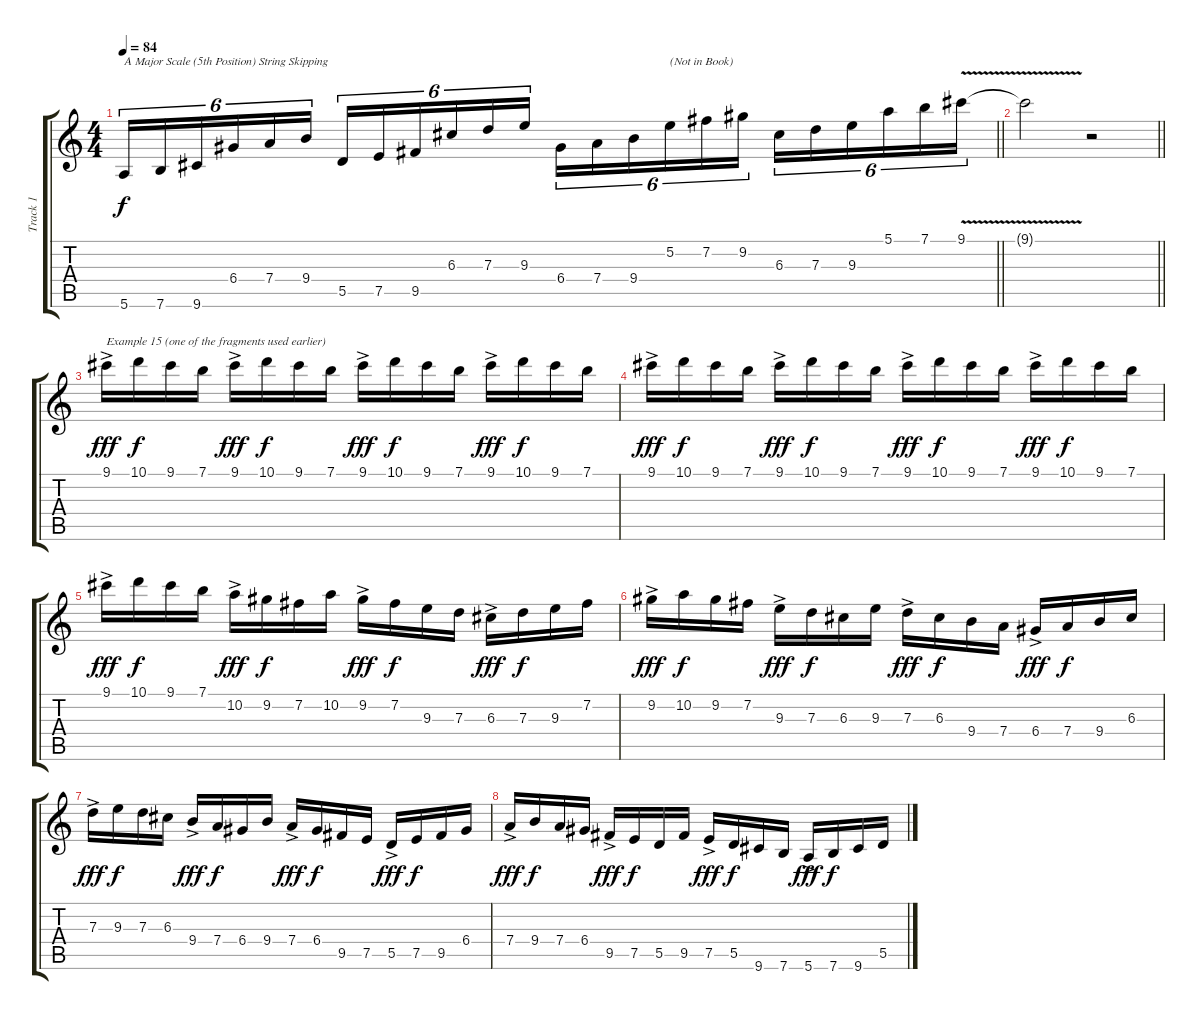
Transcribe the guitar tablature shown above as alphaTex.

\track ("Track 1" "Track 1") {instrument distortionguitar}
\staff {score tabs}
\tuning (E4 B3 G3 D3 A2 E2) {hide}
\ts (4 4)
\tempo 84
\clef g2
\barLineRight lightlight
\ks c
5.6.16{tu (6 4) txt "A Major Scale (5th Position) String Skipping" dy f} 7.6.16{tu (6 4)} 9.6.16{tu (6 4)} 6.4.16{tu (6 4)} 7.4.16{tu (6 4)} 9.4.16{tu (6 4)} 5.5.16{tu (6 4)} 7.5.16{tu (6 4)} 9.5.16{tu (6 4)} 6.3.16{tu (6 4)} 7.3.16{tu (6 4)} 9.3.16{tu (6 4)} 6.4.16{tu (6 4)} 7.4.16{tu (6 4)} 9.4.16{tu (6 4)} 5.2.16{tu (6 4) txt "(Not in Book)"} 7.2.16{tu (6 4)} 9.2.16{tu (6 4)} 6.3.16{tu (6 4)} 7.3.16{tu (6 4)} 9.3.16{tu (6 4)} 5.1.16{tu (6 4)} 7.1.16{tu (6 4)} 9.1{v}.16{tu (6 4)} |
\barLineRight lightlight
9.1{t}.2 r.2 |
9.1{ac}.16{txt "Example 15 (one of the fragments used earlier)" dy fff} 10.1.16{dy f} 9.1.16 7.1.16 9.1{ac}.16{dy fff} 10.1.16{dy f} 9.1.16 7.1.16 9.1{ac}.16{dy fff} 10.1.16{dy f} 9.1.16 7.1.16 9.1{ac}.16{dy fff} 10.1.16{dy f} 9.1.16 7.1.16 |
9.1{ac}.16{dy fff} 10.1.16{dy f} 9.1.16 7.1.16 9.1{ac}.16{dy fff} 10.1.16{dy f} 9.1.16 7.1.16 9.1{ac}.16{dy fff} 10.1.16{dy f} 9.1.16 7.1.16 9.1{ac}.16{dy fff} 10.1.16{dy f} 9.1.16 7.1.16 |
9.1{ac}.16{dy fff} 10.1.16{dy f} 9.1.16 7.1.16 10.2{ac}.16{dy fff} 9.2.16{dy f} 7.2.16 10.2.16 9.2{ac}.16{dy fff} 7.2.16{dy f} 9.3.16 7.3.16 6.3{ac}.16{dy fff} 7.3.16{dy f} 9.3.16 7.2.16 |
9.2{ac}.16{dy fff} 10.2.16{dy f} 9.2.16 7.2.16 9.3{ac}.16{dy fff} 7.3.16{dy f} 6.3.16 9.3.16 7.3{ac}.16{dy fff} 6.3.16{dy f} 9.4.16 7.4.16 6.4{ac}.16{dy fff} 7.4.16{dy f} 9.4.16 6.3.16 |
7.3{ac}.16{dy fff} 9.3.16{dy f} 7.3.16 6.3.16 9.4{ac}.16{dy fff} 7.4.16{dy f} 6.4.16 9.4.16 7.4{ac}.16{dy fff} 6.4.16{dy f} 9.5.16 7.5.16 5.5{ac}.16{dy fff} 7.5.16{dy f} 9.5.16 6.4.16 |
7.4{ac}.16{dy fff} 9.4.16{dy f} 7.4.16 6.4.16 9.5{ac}.16{dy fff} 7.5.16{dy f} 5.5.16 9.5.16 7.5{ac}.16{dy fff} 5.5.16{dy f} 9.6.16 7.6.16 5.6{ac}.16{dy fff} 7.6.16{dy f} 9.6.16 5.5.16
